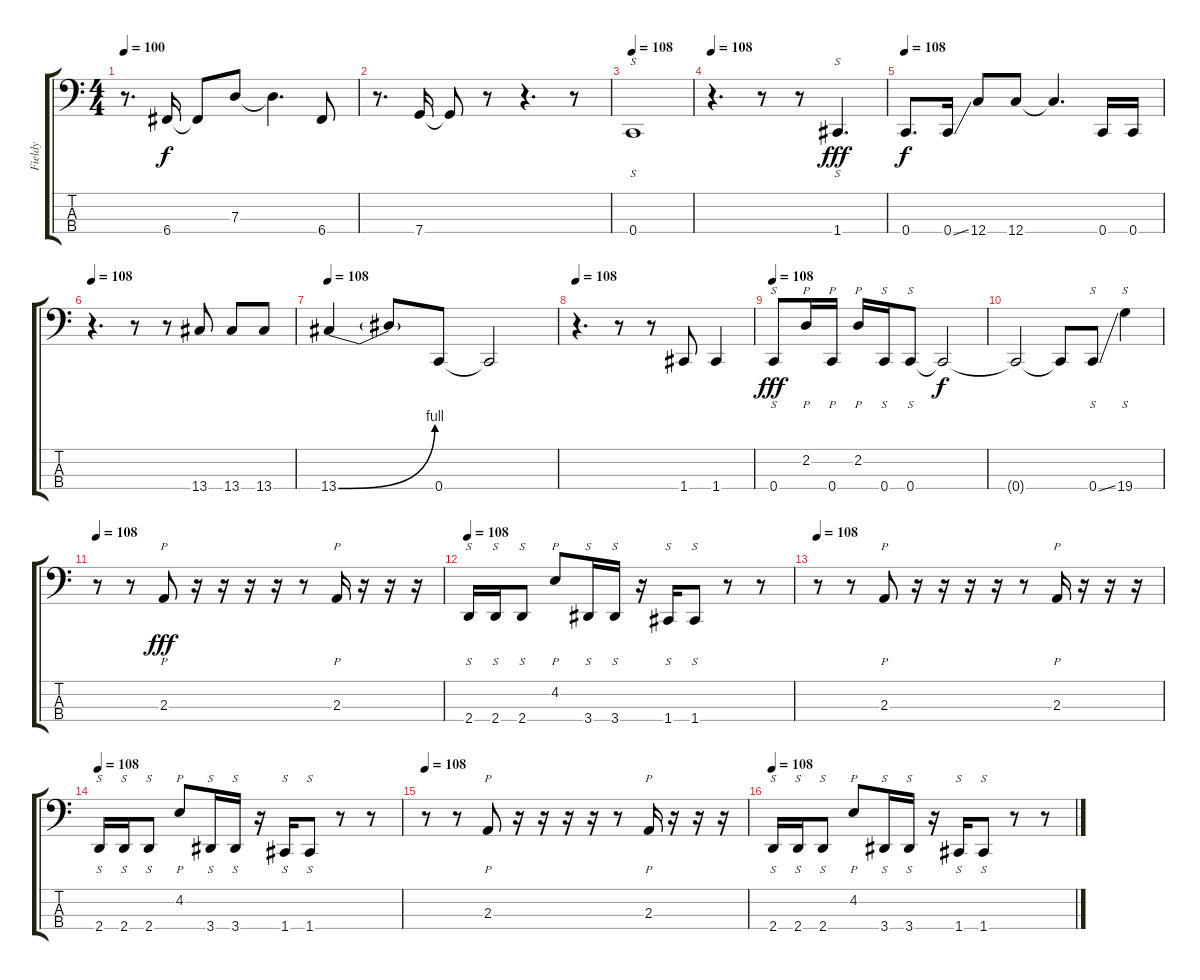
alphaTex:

\track ("Fieldy" "Fieldy") {instrument electricbassfinger}
\staff {score tabs}
\tuning (F2 C2 G1 C1) {hide}
\ts (4 4)
\tempo 100
\clef f4
\ks c
r.8{d dy f} 6.4.16 6.4{t}.8 7.3.8 7.3{t}.4{d} 6.4.8 |
r.8{d} 7.4.16 7.4{t}.8 r.8 r.4{d} r.8 |
\tempo 108
0.4.1{s instrument electricbassfinger} |
\tempo 108
r.4{d instrument electricbassfinger} r.8 r.8 1.4.4{s d dy fff} |
\tempo 108
0.4.8{d dy f instrument electricbassfinger} 0.4{ss}.16 12.4.8 12.4.8 12.4{t}.4{d} 0.4.16 0.4.16 |
\tempo 108
r.4{d instrument electricbassfinger} r.8 r.8 13.4.8 13.4.8 13.4.8 |
\tempo 108
13.4{be (bend 0 0 60 4)}.4{instrument electricbassfinger} 13.4{t}.8 0.4.8 0.4{t}.2 |
\tempo 108
r.4{d instrument electricbassfinger} r.8 r.8 1.4.8 1.4.4 |
\tempo 108
0.4.8{s dy fff instrument slapbass1} 2.2.16{p} 0.4.16{p} 2.2.16{p} 0.4.16{s} 0.4.8{s} 0.4{t}.2{dy f} |
0.4{t}.2 0.4{t}.8 0.4{ss}.8{s} 19.4.4{s} |
\tempo 108
r.8{instrument slapbass1} r.8 2.3.8{p dy fff} r.16 r.16 r.16 r.16 r.8 2.3.16{p} r.16 r.16 r.16 |
\tempo 108
2.4.16{s instrument slapbass1} 2.4.16{s} 2.4.8{s} 4.2.8{p} 3.4.16{s} 3.4.16{s} r.16 1.4.16{s} 1.4.8{s} r.8 r.8 |
\tempo 108
r.8{instrument slapbass1} r.8 2.3.8{p} r.16 r.16 r.16 r.16 r.8 2.3.16{p} r.16 r.16 r.16 |
\tempo 108
2.4.16{s instrument slapbass1} 2.4.16{s} 2.4.8{s} 4.2.8{p} 3.4.16{s} 3.4.16{s} r.16 1.4.16{s} 1.4.8{s} r.8 r.8 |
\tempo 108
r.8{instrument slapbass1} r.8 2.3.8{p} r.16 r.16 r.16 r.16 r.8 2.3.16{p} r.16 r.16 r.16 |
\tempo 108
2.4.16{s instrument slapbass1} 2.4.16{s} 2.4.8{s} 4.2.8{p} 3.4.16{s} 3.4.16{s} r.16 1.4.16{s} 1.4.8{s} r.8 r.8
